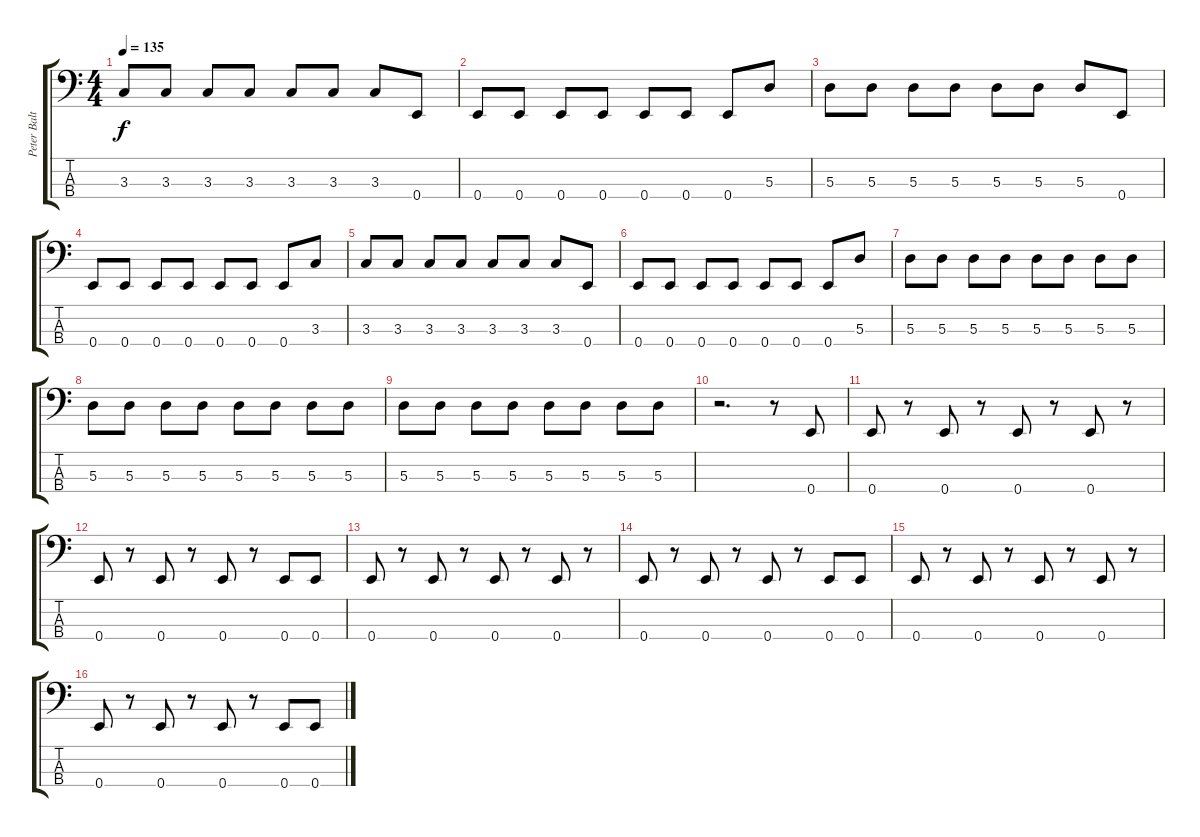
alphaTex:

\track ("Peter Baltes" "Peter Balt") {instrument electricbasspick}
\staff {score tabs}
\tuning (G2 D2 A1 E1) {hide}
\ts (4 4)
\tempo 135
\clef f4
\ks c
3.3.8{dy f} 3.3.8 3.3.8 3.3.8 3.3.8 3.3.8 3.3.8 0.4.8 |
0.4.8 0.4.8 0.4.8 0.4.8 0.4.8 0.4.8 0.4.8 5.3.8 |
5.3.8 5.3.8 5.3.8 5.3.8 5.3.8 5.3.8 5.3.8 0.4.8 |
0.4.8 0.4.8 0.4.8 0.4.8 0.4.8 0.4.8 0.4.8 3.3.8 |
3.3.8 3.3.8 3.3.8 3.3.8 3.3.8 3.3.8 3.3.8 0.4.8 |
0.4.8 0.4.8 0.4.8 0.4.8 0.4.8 0.4.8 0.4.8 5.3.8 |
5.3.8 5.3.8 5.3.8 5.3.8 5.3.8 5.3.8 5.3.8 5.3.8 |
5.3.8 5.3.8 5.3.8 5.3.8 5.3.8 5.3.8 5.3.8 5.3.8 |
5.3.8 5.3.8 5.3.8 5.3.8 5.3.8 5.3.8 5.3.8 5.3.8 |
r.2{d} r.8 0.4.8 |
0.4.8 r.8 0.4.8 r.8 0.4.8 r.8 0.4.8 r.8 |
0.4.8 r.8 0.4.8 r.8 0.4.8 r.8 0.4.8 0.4.8 |
0.4.8 r.8 0.4.8 r.8 0.4.8 r.8 0.4.8 r.8 |
0.4.8 r.8 0.4.8 r.8 0.4.8 r.8 0.4.8 0.4.8 |
0.4.8 r.8 0.4.8 r.8 0.4.8 r.8 0.4.8 r.8 |
0.4.8 r.8 0.4.8 r.8 0.4.8 r.8 0.4.8 0.4.8
